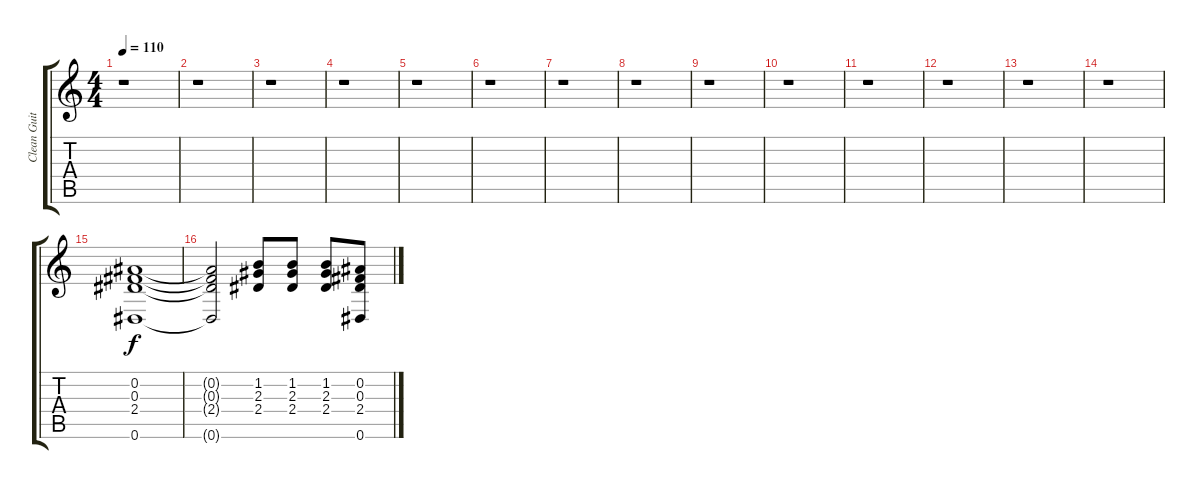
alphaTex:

\track ("Clean Guitar" "Clean Guit") {instrument electricguitarclean}
\staff {score tabs}
\tuning (Eb4 Bb3 Gb3 Db3 Ab2 Eb2) {hide}
\ts (4 4)
\tempo 110
\clef g2
\ks c
r.1{dy f} |
r.1 |
r.1 |
r.1 |
r.1 |
r.1 |
r.1 |
r.1 |
r.1 |
r.1 |
r.1 |
r.1 |
r.1 |
r.1 |
(0.2 0.3 2.4 0.6).1 |
(0.2{t} 0.3{t} 2.4{t} 0.6{t}).2 (1.2 2.3 2.4).8 (1.2 2.3 2.4).8 (1.2 2.3 2.4).8 (0.2 0.3 2.4 0.6).8
